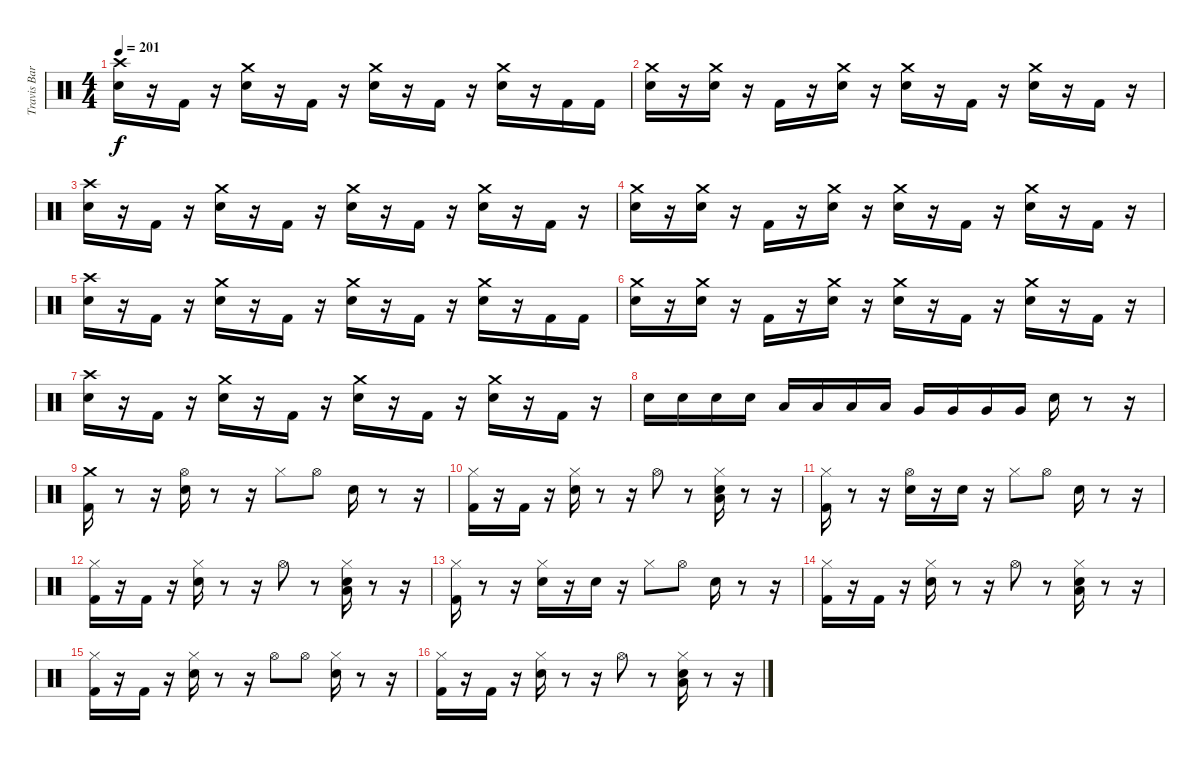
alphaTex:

\track ("Travis Barker(drum)" "Travis Bar") {instrument percussion}
\staff {score}
\articulation defaults
\ts (4 4)
\tempo 201
\clef neutral
\ks c
("Electric Snare (hit)" "Crash high (hit)").16{dy f} r.16 "Kick (hit) 2".16 r.16 ("Electric Snare (hit)" "Crash medium (hit)").16 r.16 "Kick (hit) 2".16 r.16 ("Electric Snare (hit)" "Crash medium (hit)").16 r.16 "Kick (hit) 2".16 r.16 ("Electric Snare (hit)" "Crash medium (hit)").16 r.16 "Kick (hit) 2".16 "Kick (hit) 2".16 |
("Electric Snare (hit)" "Crash medium (hit)").16 r.16 ("Electric Snare (hit)" "Crash medium (hit)").16 r.16 "Kick (hit) 2".16 r.16 ("Electric Snare (hit)" "Crash medium (hit)").16 r.16 ("Electric Snare (hit)" "Crash medium (hit)").16 r.16 "Kick (hit) 2".16 r.16 ("Electric Snare (hit)" "Crash medium (hit)").16 r.16 "Kick (hit) 2".16 r.16 |
("Electric Snare (hit)" "Crash high (hit)").16 r.16 "Kick (hit) 2".16 r.16 ("Electric Snare (hit)" "Crash medium (hit)").16 r.16 "Kick (hit) 2".16 r.16 ("Electric Snare (hit)" "Crash medium (hit)").16 r.16 "Kick (hit) 2".16 r.16 ("Electric Snare (hit)" "Crash medium (hit)").16 r.16 "Kick (hit) 2".16 r.16 |
("Electric Snare (hit)" "Crash medium (hit)").16 r.16 ("Electric Snare (hit)" "Crash medium (hit)").16 r.16 "Kick (hit) 2".16 r.16 ("Electric Snare (hit)" "Crash medium (hit)").16 r.16 ("Electric Snare (hit)" "Crash medium (hit)").16 r.16 "Kick (hit) 2".16 r.16 ("Electric Snare (hit)" "Crash medium (hit)").16 r.16 "Kick (hit) 2".16 r.16 |
("Electric Snare (hit)" "Crash high (hit)").16 r.16 "Kick (hit) 2".16 r.16 ("Electric Snare (hit)" "Crash medium (hit)").16 r.16 "Kick (hit) 2".16 r.16 ("Electric Snare (hit)" "Crash medium (hit)").16 r.16 "Kick (hit) 2".16 r.16 ("Electric Snare (hit)" "Crash medium (hit)").16 r.16 "Kick (hit) 2".16 "Kick (hit) 2".16 |
("Electric Snare (hit)" "Crash medium (hit)").16 r.16 ("Electric Snare (hit)" "Crash medium (hit)").16 r.16 "Kick (hit) 2".16 r.16 ("Electric Snare (hit)" "Crash medium (hit)").16 r.16 ("Electric Snare (hit)" "Crash medium (hit)").16 r.16 "Kick (hit) 2".16 r.16 ("Electric Snare (hit)" "Crash medium (hit)").16 r.16 "Kick (hit) 2".16 r.16 |
("Electric Snare (hit)" "Crash high (hit)").16 r.16 "Kick (hit) 2".16 r.16 ("Electric Snare (hit)" "Crash medium (hit)").16 r.16 "Kick (hit) 2".16 r.16 ("Electric Snare (hit)" "Crash medium (hit)").16 r.16 "Kick (hit) 2".16 r.16 ("Electric Snare (hit)" "Crash medium (hit)").16 r.16 "Kick (hit) 2".16 r.16 |
"Electric Snare (hit)".16 "Electric Snare (hit)".16 "Electric Snare (hit)".16 "Electric Snare (hit)".16 "Low Tom (hit)".16 "Low Tom (hit)".16 "Low Tom (hit)".16 "Low Tom (hit)".16 "Very Low Tom (hit)".16 "Very Low Tom (hit)".16 "Very Low Tom (hit)".16 "Very Low Tom (hit)".16 "Electric Snare (hit)".16 r.8 r.16 |
("Kick (hit) 2" "Crash medium (hit)").16 r.8 r.16 ("Electric Snare (hit)" "Hi-Hat (open)").16 r.8 r.16 "Hi-Hat (closed)".8 "Hi-Hat (open)".8 "Electric Snare (hit)".16 r.8 r.16 |
("Hi-Hat (closed)" "Kick (hit) 2").16 r.16 "Kick (hit) 2".16 r.16 ("Electric Snare (hit)" "Hi-Hat (closed)").16 r.8 r.16 "Hi-Hat (open)".8 r.8 ("Electric Snare (hit)" "Low Tom (hit)" "Hi-Hat (closed)").16 r.8 r.16 |
("Kick (hit) 2" "Hi-Hat (closed)").16 r.8 r.16 ("Electric Snare (hit)" "Hi-Hat (open)").16 r.16 "Electric Snare (hit)".16 r.16 "Hi-Hat (closed)".8 "Hi-Hat (open)".8 "Electric Snare (hit)".16 r.8 r.16 |
("Hi-Hat (closed)" "Kick (hit) 2").16 r.16 "Kick (hit) 2".16 r.16 ("Electric Snare (hit)" "Hi-Hat (closed)").16 r.8 r.16 "Hi-Hat (open)".8 r.8 ("Electric Snare (hit)" "Low Tom (hit)" "Hi-Hat (closed)").16 r.8 r.16 |
("Kick (hit) 2" "Hi-Hat (closed)").16 r.8 r.16 ("Electric Snare (hit)" "Hi-Hat (closed)").16 r.16 "Electric Snare (hit)".16 r.16 "Hi-Hat (closed)".8 "Hi-Hat (open)".8 "Electric Snare (hit)".16 r.8 r.16 |
("Hi-Hat (closed)" "Kick (hit) 2").16 r.16 "Kick (hit) 2".16 r.16 ("Electric Snare (hit)" "Hi-Hat (closed)").16 r.8 r.16 "Hi-Hat (open)".8 r.8 ("Electric Snare (hit)" "Low Tom (hit)" "Hi-Hat (closed)").16 r.8 r.16 |
("Kick (hit) 2" "Hi-Hat (closed)").16 r.16 "Kick (hit) 2".16 r.16 ("Electric Snare (hit)" "Hi-Hat (closed)").16 r.8 r.16 "Hi-Hat (open)".8 "Hi-Hat (open)".8 ("Electric Snare (hit)" "Hi-Hat (closed)").16 r.8 r.16 |
("Hi-Hat (closed)" "Kick (hit) 2").16 r.16 "Kick (hit) 2".16 r.16 ("Electric Snare (hit)" "Hi-Hat (closed)").16 r.8 r.16 "Hi-Hat (open)".8 r.8 ("Electric Snare (hit)" "Low Tom (hit)" "Hi-Hat (closed)").16 r.8 r.16
